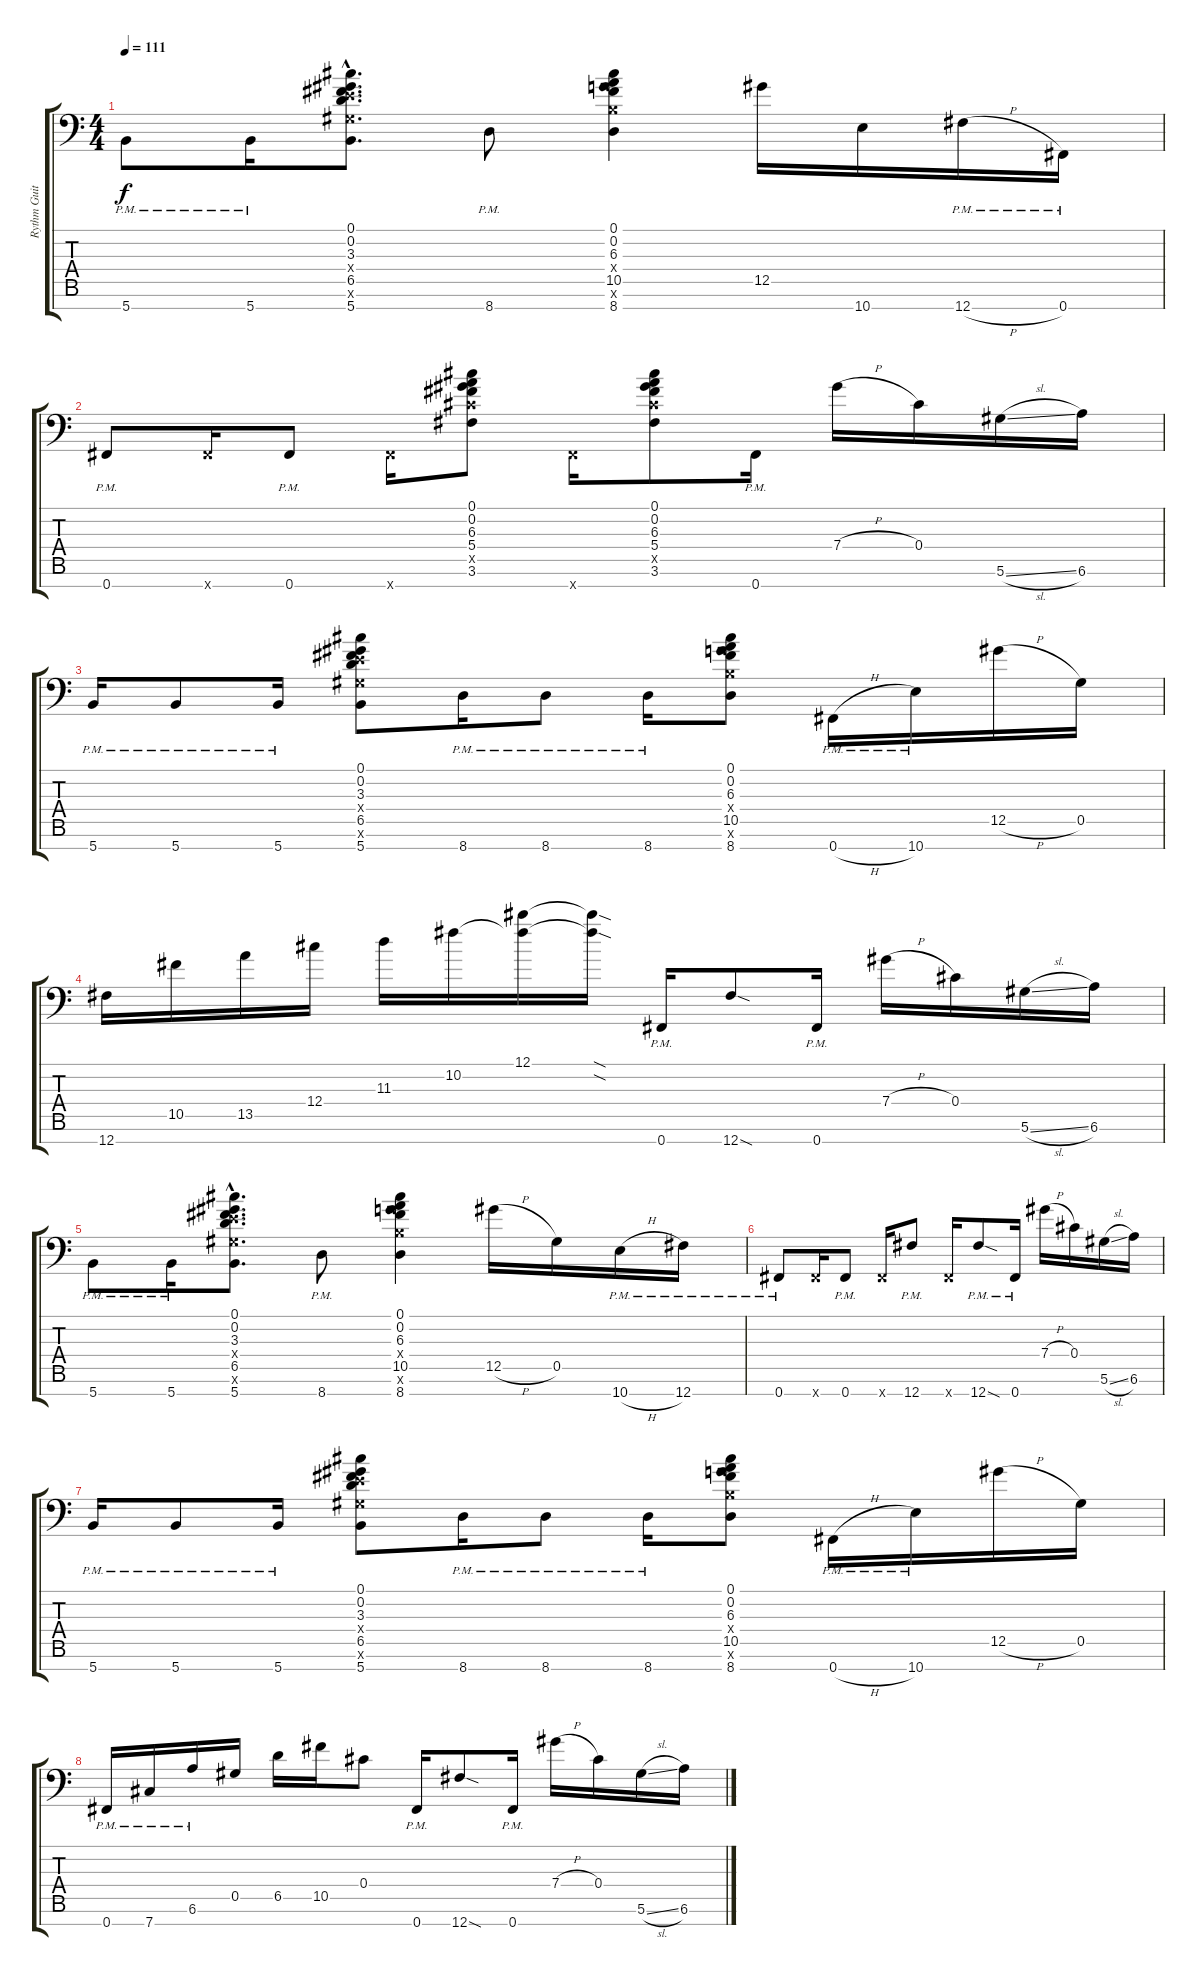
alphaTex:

\track ("Rythm Guitar #1" "Rythm Guit") {instrument distortionguitar}
\staff {score tabs}
\tuning (Db4 Ab3 Eb3 Db3 Ab2 Eb2 Gb1) {hide}
\ts (4 4)
\tempo 111
\clef f4
\ks c
5.7{pm}.8{dy f} 5.7{pm}.16 (0.1{hac} 0.2{hac} 3.3{hac} 3.4{hac x} 6.5{hac} 5.6{hac x} 5.7{hac}).8{d} 8.7{pm}.8 (0.1 0.2 6.3 6.4{x} 10.5 8.6{x} 8.7).4 12.5.16 10.7.16 12.7{h pm}.16 0.7{pm}.16 |
0.7{pm}.8 0.7{x}.16 0.7{pm}.8 0.7{x}.16 (0.1 0.2 6.3 5.4 5.5{x} 3.6).8 0.7{x}.16 (0.1 0.2 6.3 5.4 5.5{x} 3.6).8 0.7{pm}.16 7.4{h}.16 0.4.16 5.6{sl}.16 6.6.16 |
5.7{pm}.16 5.7{pm}.8 5.7{pm}.16 (0.1 0.2 3.3 3.4{x} 6.5 5.6{x} 5.7).8 8.7{pm}.16 8.7{pm}.8 8.7{pm}.16 (0.1 0.2 6.3 6.4{x} 10.5 8.6{x} 8.7).8 0.7{h pm}.16 10.7{pm}.16 12.5{h}.16 0.5.16 |
12.7.16 10.5.16 13.5.16 12.4.16 11.3.16 10.2.16 (12.1 10.2{t}).16 (12.1{sod t} 10.2{sod t}).16 0.7{pm}.16 12.7{sod}.8 0.7{pm}.16 7.4{h}.16 0.4.16 5.6{sl}.16 6.6.16 |
5.7{pm}.8 5.7{pm}.16 (0.1{hac} 0.2{hac} 3.3{hac} 3.4{hac x} 6.5{hac} 5.6{hac x} 5.7{hac}).8{d} 8.7{pm}.8 (0.1 0.2 6.3 6.4{x} 10.5 8.6{x} 8.7).4 12.5{h}.16 0.5.16 10.7{h pm}.16 12.7{pm}.16 |
0.7{pm}.8 0.7{x}.16 0.7{pm}.8 0.7{x}.16 12.7{pm}.8 0.7{x}.16 12.7{sod pm}.8 0.7{pm}.16 7.4{h}.16 0.4.16 5.6{sl}.16 6.6.16 |
5.7{pm}.16 5.7{pm}.8 5.7{pm}.16 (0.1 0.2 3.3 3.4{x} 6.5 5.6{x} 5.7).8 8.7{pm}.16 8.7{pm}.8 8.7{pm}.16 (0.1 0.2 6.3 6.4{x} 10.5 8.6{x} 8.7).8 0.7{h pm}.16 10.7{pm}.16 12.5{h}.16 0.5.16 |
0.7{pm}.16 7.7{pm}.16 6.6{pm}.16 0.5.16 6.5.16 10.5.16 0.4.8 0.7{pm}.16 12.7{sod}.8 0.7{pm}.16 7.4{h}.16 0.4.16 5.6{sl}.16 6.6.16
